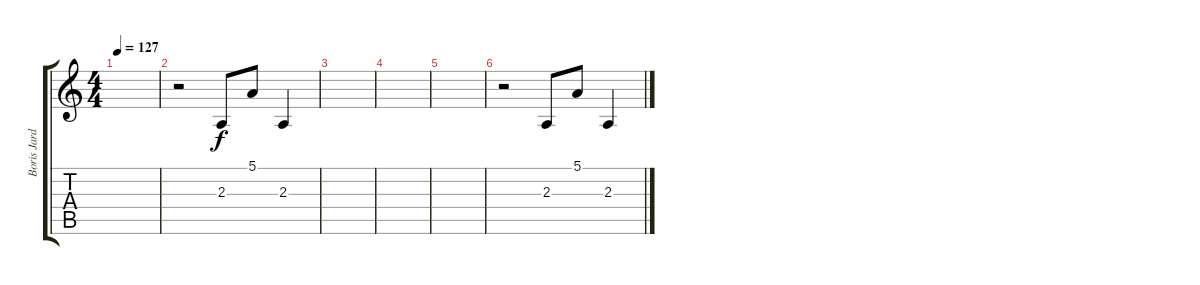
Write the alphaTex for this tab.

\track ("Boris Jardel chant" "Boris Jard") {instrument choiraahs}
\staff {score tabs}
\tuning (E4 B3 G3 D3 A2 E2) {hide}
\ts (4 4)
\tempo 127
\clef g2
\ks c
|
r.2 2.3.8 5.1.8 2.3.4 |
|
|
|
r.2 2.3.8 5.1.8 2.3.4
